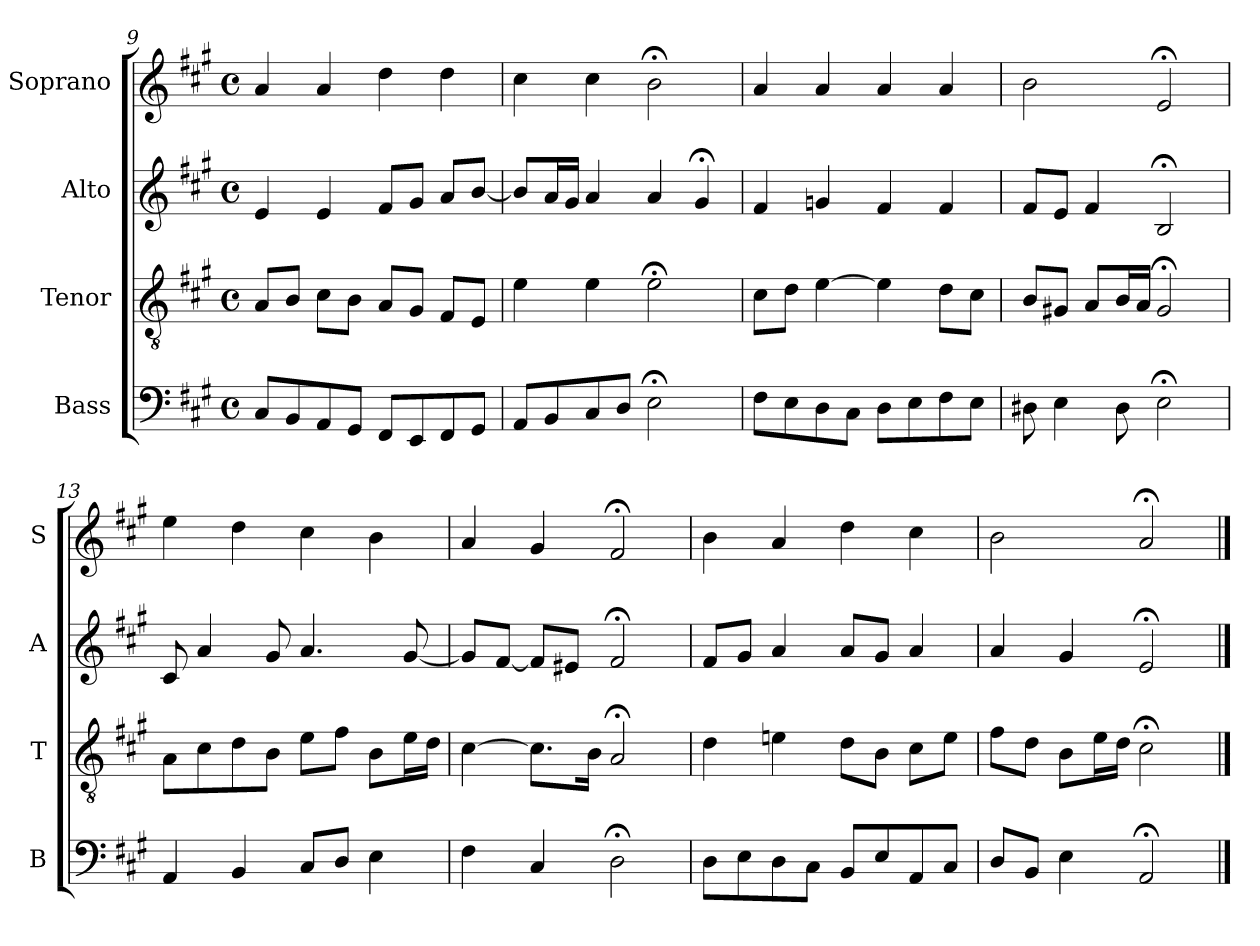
**kern	**kern	**kern	**kern
*part4	*part3	*part2	*part1
*staff4	*staff3	*staff2	*staff1
*I"Bass	*I"Tenor	*I"Alto	*I"Soprano
*I'B	*I'T	*I'A	*I'S
*clefF4	*clefGv2	*clefG2	*clefG2
*k[f#c#g#]	*k[f#c#g#]	*k[f#c#g#]	*k[f#c#g#]
*A:	*A:	*A:	*A:
*M4/4	*M4/4	*M4/4	*M4/4
*met(c)	*met(c)	*met(c)	*met(c)
=9	=9	=9	=9
8C#L	8AL	4e	4a
8BB	8BJ	.	.
8AA	8c#L	4e	4a
8GG#J	8BJ	.	.
8FF#L	8AL	8f#L	4dd
8EE	8G#J	8g#J	.
8FF#	8F#L	8aL	4dd
8GG#J	8EJ	[8bJ	.
=10	=10	=10	=10
8AAL	4e	8bL]	4cc#
8BB	.	16aL	.
.	.	16g#JJ	.
8C#	4e	4a	4cc#
8DJ	.	.	.
2E;<	2e;<	4a	2b;<
.	.	4g#;<	.
=11	=11	=11	=11
8F#L	8c#L	4f#	4a
8E	8dJ	.	.
8D	[4e	4gn	4a
8C#J	.	.	.
8DL	4e]	4f#	4a
8E	.	.	.
8F#	8dL	4f#	4a
8EJ	8c#J	.	.
=12	=12	=12	=12
8D#X	8BL	8f#L	2b
4E	8G#XJ	8eJ	.
.	8AL	4f#	.
8D#	16BL	.	.
.	16AJJ	.	.
2E;<	2G#;<	2B;<	2e;<
=13	=13	=13	=13
4AA	8AL	8c#	4ee
.	8c#	4a	.
4BB	8d	.	4dd
.	8BJ	8g#	.
8C#L	8eL	4.a	4cc#
8DJ	8f#J	.	.
4E	8BL	.	4b
.	16eL	[8g#	.
.	16dJJ	.	.
=14	=14	=14	=14
4F#	[4c#	8g#L]	4a
.	.	[8f#J	.
4C#	8.c#L]	8f#L]	4g#
.	.	8e#XJ	.
.	16BJk	.	.
2D;<	2A;<	2f#;<	2f#;<
=15	=15	=15	=15
8DL	4d	8f#L	4bi
8Ei	.	8g#J	.
8Di	4en	4a	4ai
8C#J	.	.	.
8BBL	8dL	8aL	4dd
8E	8BJ	8g#J	.
8AA	8c#L	4a	4cc#
8C#J	8eJ	.	.
=16	=16	=16	=16
8DL	8f#L	4a	2b
8BBJ	8dJ	.	.
4E	8BL	4g#	.
.	16eL	.	.
.	16dJJ	.	.
2AA;<	2c#;<	2e;<	2a;<
==	==	==	==
*-	*-	*-	*-
